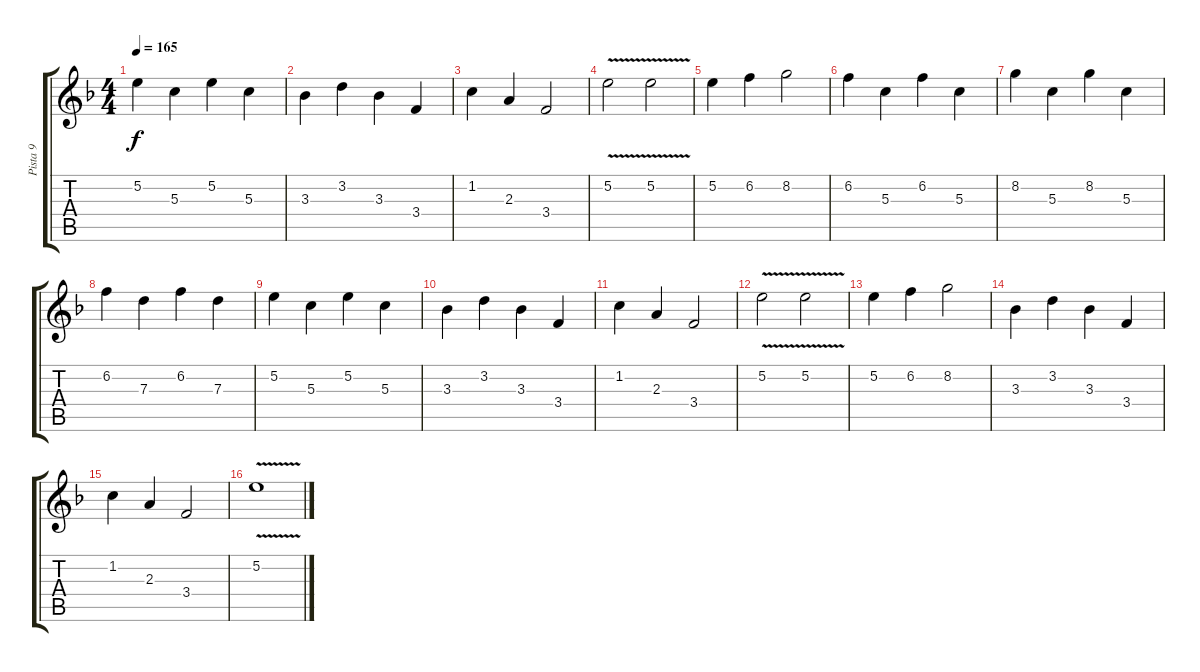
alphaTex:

\track ("Pista 9" "Pista 9") {instrument distortionguitar}
\staff {score tabs}
\tuning (E4 B3 G3 D3 A2 E2) {hide}
\ts (4 4)
\tempo 165
\clef g2
\ks f
5.2.4{dy f} 5.3.4 5.2.4 5.3.4 |
3.3.4 3.2.4 3.3.4 3.4.4 |
1.2.4 2.3.4 3.4.2 |
5.2{v}.2 5.2{v}.2 |
5.2.4 6.2.4 8.2.2 |
6.2.4 5.3.4 6.2.4 5.3.4 |
8.2.4 5.3.4 8.2.4 5.3.4 |
6.2.4 7.3.4 6.2.4 7.3.4 |
5.2.4 5.3.4 5.2.4 5.3.4 |
3.3.4 3.2.4 3.3.4 3.4.4 |
1.2.4 2.3.4 3.4.2 |
5.2{v}.2 5.2{v}.2 |
5.2.4 6.2.4 8.2.2 |
3.3.4 3.2.4 3.3.4 3.4.4 |
1.2.4 2.3.4 3.4.2 |
5.2{v}.1{volume 0}
